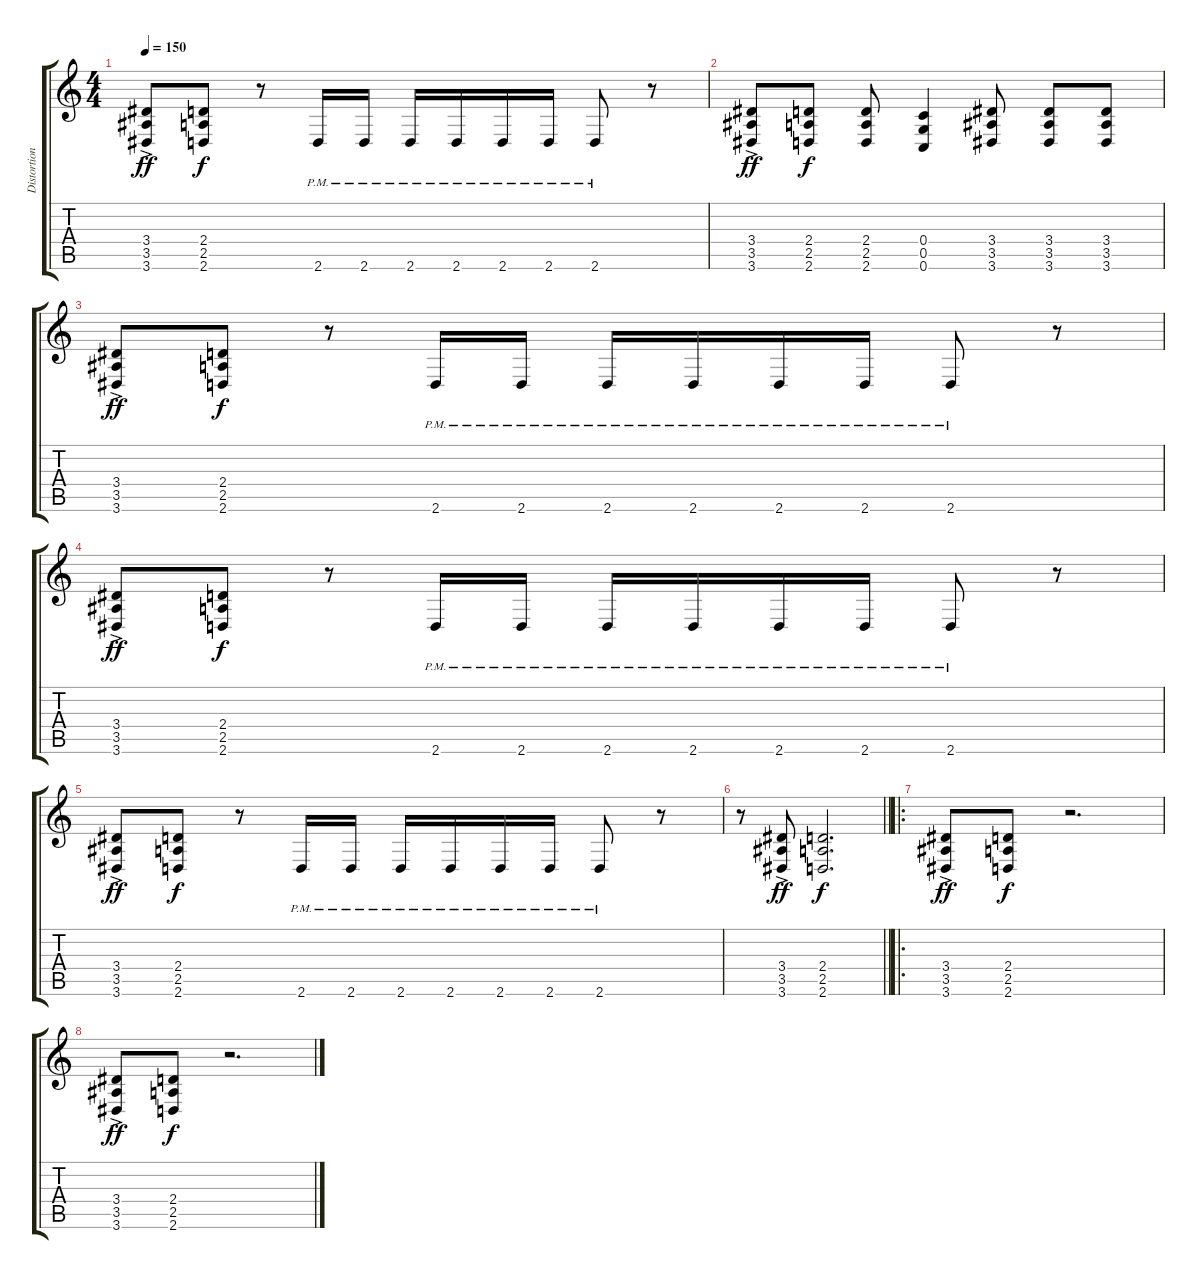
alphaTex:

\track ("Distortion Guitar" "Distortion") {instrument distortionguitar}
\staff {score tabs}
\tuning (D4 A3 F3 C3 G2 C2) {hide}
\ts (4 4)
\tempo 150
\clef g2
\ks c
(3.4{ac} 3.5{ac} 3.6{ac}).8{dy ff} (2.4 2.5 2.6).8{dy f} r.8 2.6{pm}.16 2.6{pm}.16 2.6{pm}.16 2.6{pm}.16 2.6{pm}.16 2.6{pm}.16 2.6{pm}.8 r.8 |
(3.4{ac} 3.5{ac} 3.6{ac}).8{dy ff} (2.4 2.5 2.6).8{dy f} (2.4 2.5 2.6).8 (0.4 0.5 0.6).4 (3.4 3.5 3.6).8 (3.4 3.5 3.6).8 (3.4 3.5 3.6).8 |
(3.4{ac} 3.5{ac} 3.6{ac}).8{dy ff} (2.4 2.5 2.6).8{dy f} r.8 2.6{pm}.16 2.6{pm}.16 2.6{pm}.16 2.6{pm}.16 2.6{pm}.16 2.6{pm}.16 2.6{pm}.8 r.8 |
(3.4{ac} 3.5{ac} 3.6{ac}).8{dy ff} (2.4 2.5 2.6).8{dy f} r.8 2.6{pm}.16 2.6{pm}.16 2.6{pm}.16 2.6{pm}.16 2.6{pm}.16 2.6{pm}.16 2.6{pm}.8 r.8 |
(3.4{ac} 3.5{ac} 3.6{ac}).8{dy ff} (2.4 2.5 2.6).8{dy f} r.8 2.6{pm}.16 2.6{pm}.16 2.6{pm}.16 2.6{pm}.16 2.6{pm}.16 2.6{pm}.16 2.6{pm}.8 r.8 |
\barLineRight lightlight
r.8 (3.4{ac} 3.5{ac} 3.6{ac}).8{dy ff} (2.4 2.5 2.6).2{d dy f} |
\ro
(3.4{ac} 3.5{ac} 3.6{ac}).8{dy ff} (2.4 2.5 2.6).8{dy f} r.2{d} |
(3.4{ac} 3.5{ac} 3.6{ac}).8{dy ff} (2.4 2.5 2.6).8{dy f} r.2{d}
